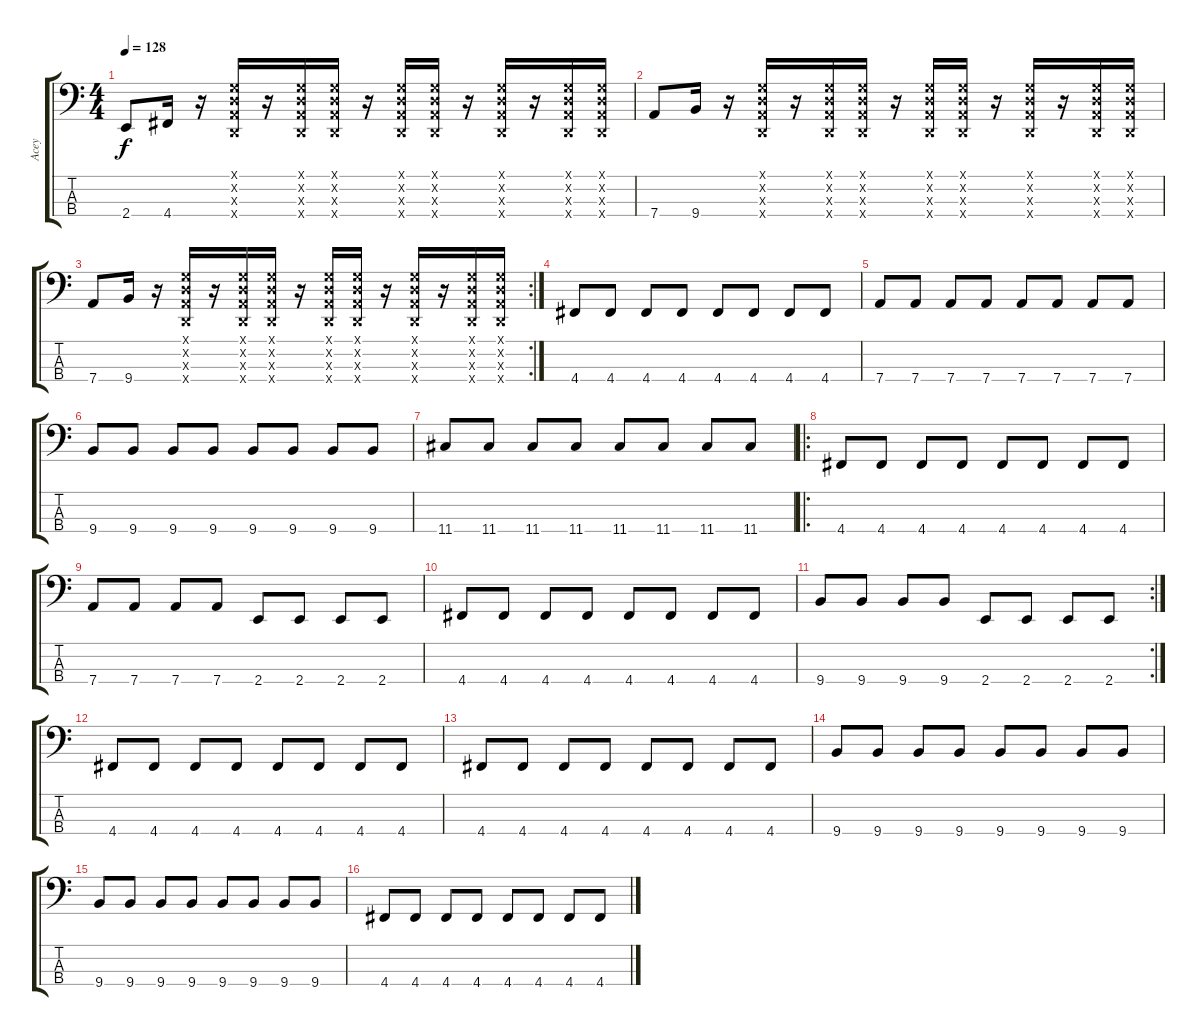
\track ("Acey" "Acey") {instrument electricbassfinger}
\staff {score tabs}
\tuning (G2 D2 A1 D1) {hide}
\ts (4 4)
\tempo 128
\clef f4
\ks c
2.4.8{dy f} 4.4.16 r.16 (0.1{x} 0.2{x} 0.3{x} 0.4{x}).16 r.16 (0.1{x} 0.2{x} 0.3{x} 0.4{x}).16 (0.1{x} 0.2{x} 0.3{x} 0.4{x}).16 r.16 (0.1{x} 0.2{x} 0.3{x} 0.4{x}).16 (0.1{x} 0.2{x} 0.3{x} 0.4{x}).16 r.16 (0.1{x} 0.2{x} 0.3{x} 0.4{x}).16 r.16 (0.1{x} 0.2{x} 0.3{x} 0.4{x}).16 (0.1{x} 0.2{x} 0.3{x} 0.4{x}).16 |
7.4.8 9.4.16 r.16 (0.1{x} 0.2{x} 0.3{x} 0.4{x}).16 r.16 (0.1{x} 0.2{x} 0.3{x} 0.4{x}).16 (0.1{x} 0.2{x} 0.3{x} 0.4{x}).16 r.16 (0.1{x} 0.2{x} 0.3{x} 0.4{x}).16 (0.1{x} 0.2{x} 0.3{x} 0.4{x}).16 r.16 (0.1{x} 0.2{x} 0.3{x} 0.4{x}).16 r.16 (0.1{x} 0.2{x} 0.3{x} 0.4{x}).16 (0.1{x} 0.2{x} 0.3{x} 0.4{x}).16 |
\rc 2
7.4.8 9.4.16 r.16 (0.1{x} 0.2{x} 0.3{x} 0.4{x}).16 r.16 (0.1{x} 0.2{x} 0.3{x} 0.4{x}).16 (0.1{x} 0.2{x} 0.3{x} 0.4{x}).16 r.16 (0.1{x} 0.2{x} 0.3{x} 0.4{x}).16 (0.1{x} 0.2{x} 0.3{x} 0.4{x}).16 r.16 (0.1{x} 0.2{x} 0.3{x} 0.4{x}).16 r.16 (0.1{x} 0.2{x} 0.3{x} 0.4{x}).16 (0.1{x} 0.2{x} 0.3{x} 0.4{x}).16 |
4.4.8 4.4.8 4.4.8 4.4.8 4.4.8 4.4.8 4.4.8 4.4.8 |
7.4.8 7.4.8 7.4.8 7.4.8 7.4.8 7.4.8 7.4.8 7.4.8 |
9.4.8 9.4.8 9.4.8 9.4.8 9.4.8 9.4.8 9.4.8 9.4.8 |
11.4.8 11.4.8 11.4.8 11.4.8 11.4.8 11.4.8 11.4.8 11.4.8 |
\ro
4.4.8 4.4.8 4.4.8 4.4.8 4.4.8 4.4.8 4.4.8 4.4.8 |
7.4.8 7.4.8 7.4.8 7.4.8 2.4.8 2.4.8 2.4.8 2.4.8 |
4.4.8 4.4.8 4.4.8 4.4.8 4.4.8 4.4.8 4.4.8 4.4.8 |
\rc 2
9.4.8 9.4.8 9.4.8 9.4.8 2.4.8 2.4.8 2.4.8 2.4.8 |
4.4.8 4.4.8 4.4.8 4.4.8 4.4.8 4.4.8 4.4.8 4.4.8 |
4.4.8 4.4.8 4.4.8 4.4.8 4.4.8 4.4.8 4.4.8 4.4.8 |
9.4.8 9.4.8 9.4.8 9.4.8 9.4.8 9.4.8 9.4.8 9.4.8 |
9.4.8 9.4.8 9.4.8 9.4.8 9.4.8 9.4.8 9.4.8 9.4.8 |
4.4.8 4.4.8 4.4.8 4.4.8 4.4.8 4.4.8 4.4.8 4.4.8
